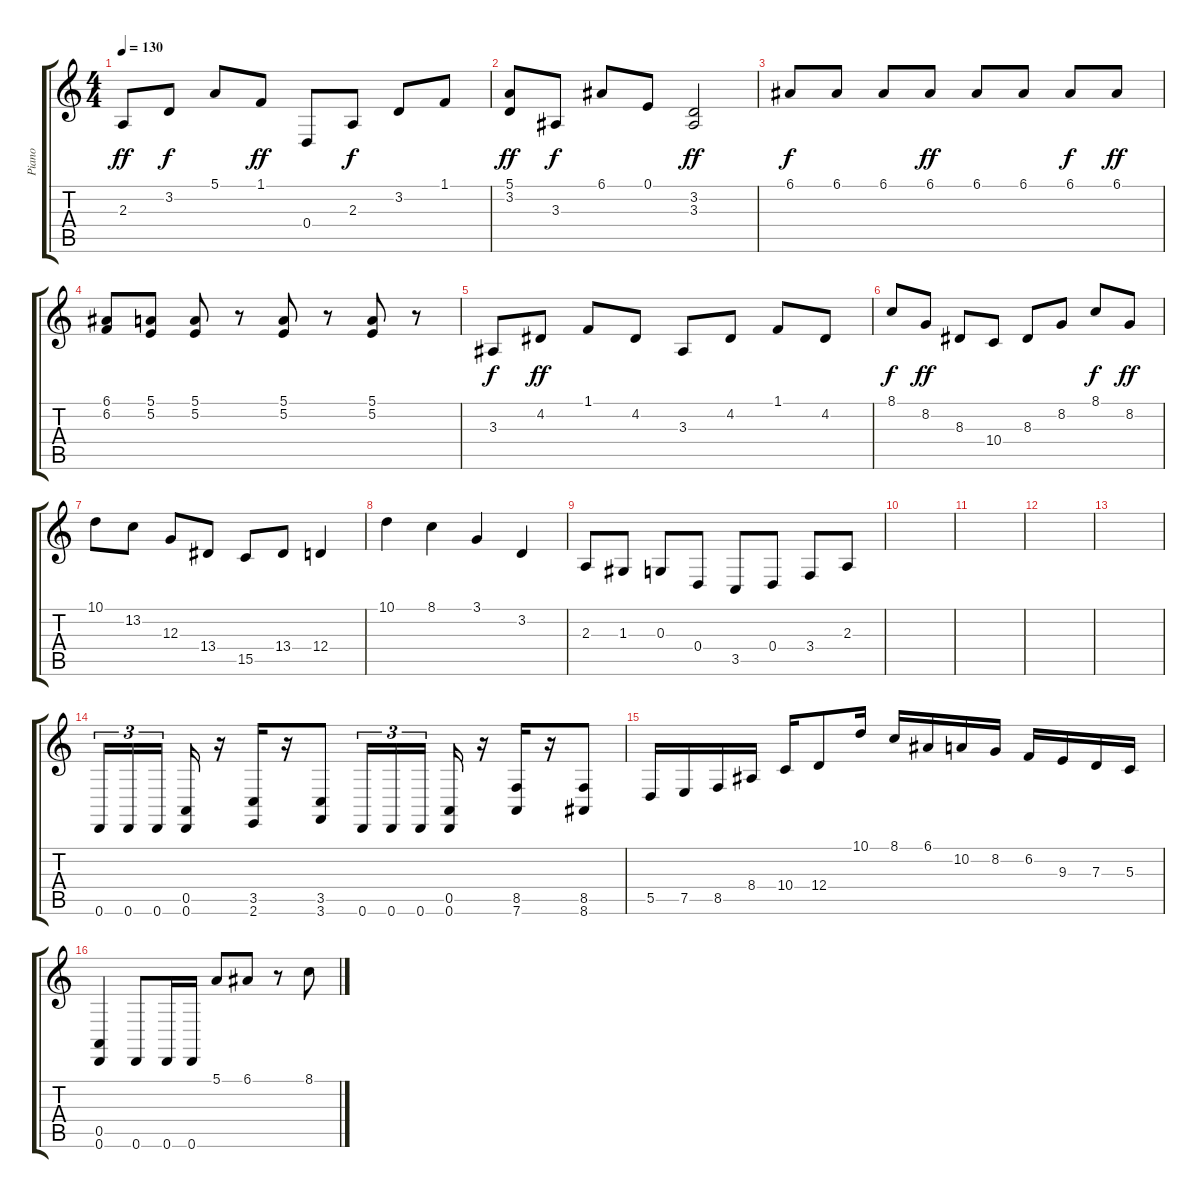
\track ("Piano" "Piano") {instrument acousticgrandpiano}
\staff {score tabs}
\tuning (E4 B3 G3 D3 A2 D2) {hide}
\ts (4 4)
\tempo 130
\clef g2
\ks c
2.3.8{dy ff} 3.2.8{dy f} 5.1.8 1.1.8{dy ff} 0.4.8 2.3.8{dy f} 3.2.8 1.1.8 |
(5.1 3.2).8{dy ff} 3.3.8{dy f} 6.1.8 0.1.8 (3.2 3.3).2{dy ff} |
6.1.8{dy f} 6.1.8 6.1.8 6.1.8{dy ff} 6.1.8 6.1.8 6.1.8{dy f} 6.1.8{dy ff} |
(6.1 6.2).8 (5.1 5.2).8 (5.1 5.2).8 r.8 (5.1 5.2).8 r.8 (5.1 5.2).8 r.8 |
3.3.8{dy f} 4.2.8{dy ff} 1.1.8 4.2.8 3.3.8 4.2.8 1.1.8 4.2.8 |
8.1.8{dy f} 8.2.8{dy ff} 8.3.8 10.4.8 8.3.8 8.2.8 8.1.8{dy f} 8.2.8{dy ff} |
10.1.8 13.2.8 12.3.8 13.4.8 15.5.8 13.4.8 12.4.4 |
10.1.4 8.1.4 3.1.4 3.2.4 |
2.3.8 1.3.8 0.3.8 0.4.8 3.5.8 0.4.8 3.4.8 2.3.8 |
|
|
|
|
0.6.16{tu (3 2)} 0.6.16{tu (3 2)} 0.6.16{tu (3 2)} (0.5 0.6).16 r.16 (3.5 2.6).16 r.16 (3.5 3.6).8 0.6.16{tu (3 2)} 0.6.16{tu (3 2)} 0.6.16{tu (3 2)} (0.5 0.6).16 r.16 (8.5 7.6).16 r.16 (8.5 8.6).8 |
5.5.16 7.5.16 8.5.16 8.4.16 10.4.16 12.4.8 10.1.16 8.1.16 6.1.16 10.2.16 8.2.16 6.2.16 9.3.16 7.3.16 5.3.16 |
(0.5 0.6).4 0.6.8 0.6.16 0.6.16 5.1.8 6.1.8 r.8 8.1.8
